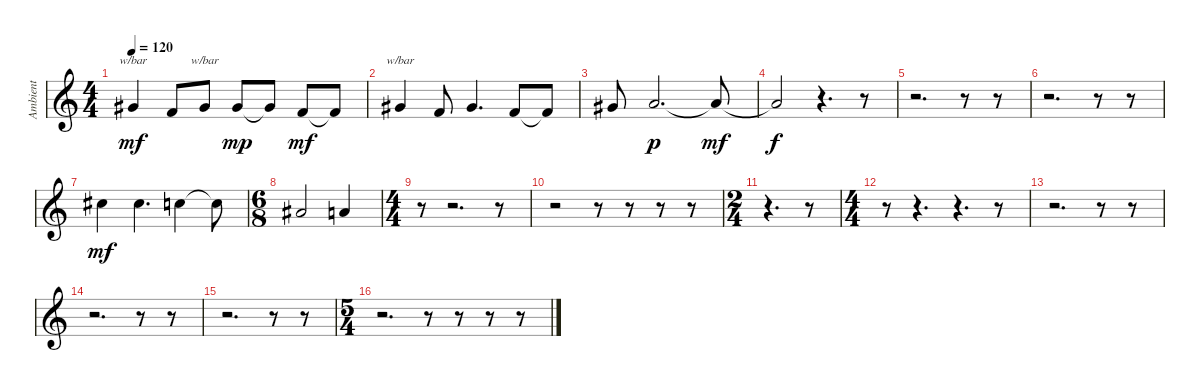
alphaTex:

\track ("Ambient" "Ambient") {instrument fx6goblins}
\staff {score}
\tuning (E4 B3 G3 D3 A2 E2) {hide}
\ts (4 4)
\tempo 120
\clef g2
\ks c
4.1.4{tbe (custom default 0 0 40 0 60 -4) dy mf} 1.1.8 4.1.8{tbe (custom default 0 0 40 0 60 -4)} 4.1{t}.8{dy mp} 4.1{t}.8 1.1.8{dy mf} 1.1{t}.8 |
4.1.4{tbe (custom default 0 0 40 0 60 -4)} 1.1.8 4.1.4{d} 1.1.8 1.1{t}.8 |
4.1.8 5.1.2{d dy p} 5.1{t}.8{dy mf} |
5.1{t}.2{dy f} r.4{d} r.8 |
r.2{d} r.8 r.8 |
r.2{d} r.8 r.8 |
9.1.4{dy mf} 9.1.4{d} 8.1.4 8.1{t}.8 |
\ts (6 8)
6.1.2 5.1.4 |
\ts (4 4)
r.8 r.2{d} r.8 |
r.2 r.8 r.8 r.8 r.8 |
\ts (2 4)
r.4{d} r.8 |
\ts (4 4)
r.8 r.4{d} r.4{d} r.8 |
r.2{d} r.8 r.8 |
r.2{d} r.8 r.8 |
r.2{d} r.8 r.8 |
\ts (5 4)
r.2{d} r.8 r.8 r.8 r.8
